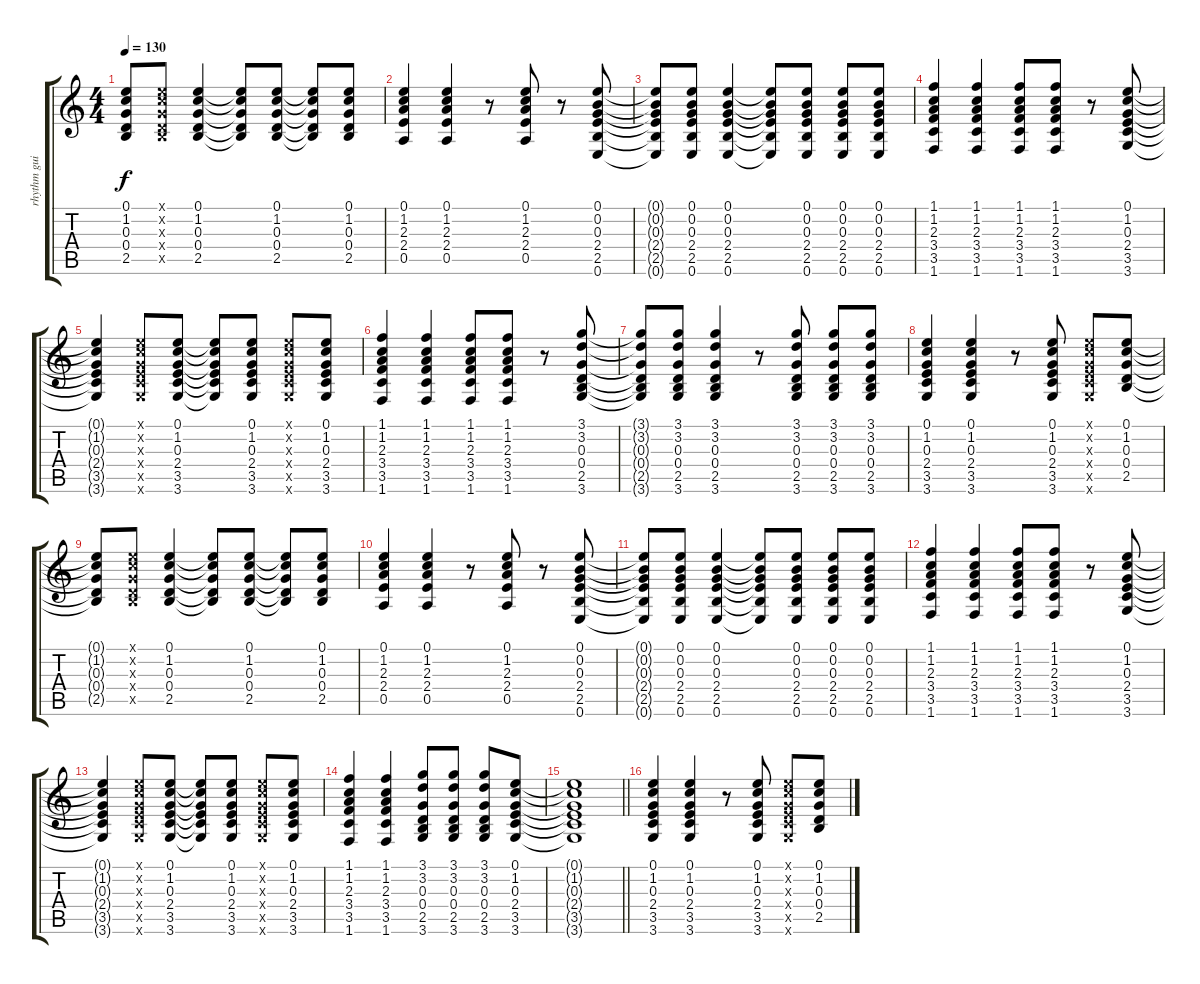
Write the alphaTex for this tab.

\track ("rhythm guitar" "rhythm gui") {instrument acousticguitarsteel}
\staff {score tabs}
\tuning (E4 B3 G3 D3 A2 E2) {hide}
\ts (4 4)
\tempo 130
\clef g2
\ks c
(0.1{t} 1.2{t} 0.3{t} 0.4{t} 2.5{t}).8{dy f} (0.1{x} 1.2{x} 0.3{x} 0.4{x} 2.5{x}).8 (0.1 1.2 0.3 0.4 2.5).4 (0.1{t} 1.2{t} 0.3{t} 0.4{t} 2.5{t}).8 (0.1 1.2 0.3 0.4 2.5).8 (0.1{t} 1.2{t} 0.3{t} 0.4{t} 2.5{t}).8 (0.1 1.2 0.3 0.4 2.5).8 |
(0.1 1.2 2.3 2.4 0.5).4 (0.1 1.2 2.3 2.4 0.5).4 r.8 (0.1 1.2 2.3 2.4 0.5).8 r.8 (0.1 0.2 0.3 2.4 2.5 0.6).8 |
(0.1{t} 0.2{t} 0.3{t} 2.4{t} 2.5{t} 0.6{t}).8 (0.1 0.2 0.3 2.4 2.5 0.6).8 (0.1 0.2 0.3 2.4 2.5 0.6).4 (0.1{t} 0.2{t} 0.3{t} 2.4{t} 2.5{t} 0.6{t}).8 (0.1 0.2 0.3 2.4 2.5 0.6).8 (0.1 0.2 0.3 2.4 2.5 0.6).8 (0.1 0.2 0.3 2.4 2.5 0.6).8 |
(1.1 1.2 2.3 3.4 3.5 1.6).4 (1.1 1.2 2.3 3.4 3.5 1.6).4 (1.1 1.2 2.3 3.4 3.5 1.6).8 (1.1 1.2 2.3 3.4 3.5 1.6).8 r.8 (0.1 1.2 0.3 2.4 3.5 3.6).8 |
(0.1{t} 1.2{t} 0.3{t} 2.4{t} 3.5{t} 3.6{t}).4 (0.1{x} 1.2{x} 0.3{x} 2.4{x} 3.5{x} 3.6{x}).8 (0.1 1.2 0.3 2.4 3.5 3.6).8 (0.1{t} 1.2{t} 0.3{t} 2.4{t} 3.5{t} 3.6{t}).8 (0.1 1.2 0.3 2.4 3.5 3.6).8 (0.1{x} 1.2{x} 0.3{x} 2.4{x} 3.5{x} 3.6{x}).8 (0.1 1.2 0.3 2.4 3.5 3.6).8 |
(1.1 1.2 2.3 3.4 3.5 1.6).4 (1.1 1.2 2.3 3.4 3.5 1.6).4 (1.1 1.2 2.3 3.4 3.5 1.6).8 (1.1 1.2 2.3 3.4 3.5 1.6).8 r.8 (3.1 3.2 0.3 0.4 2.5 3.6).8 |
(3.1{t} 3.2{t} 0.3{t} 0.4{t} 2.5{t} 3.6{t}).8 (3.1 3.2 0.3 0.4 2.5 3.6).8 (3.1 3.2 0.3 0.4 2.5 3.6).4 r.8 (3.1 3.2 0.3 0.4 2.5 3.6).8 (3.1 3.2 0.3 0.4 2.5 3.6).8 (3.1 3.2 0.3 0.4 2.5 3.6).8 |
(0.1 1.2 0.3 2.4 3.5 3.6).4 (0.1 1.2 0.3 2.4 3.5 3.6).4 r.8 (0.1 1.2 0.3 2.4 3.5 3.6).8 (0.1{x} 1.2{x} 0.3{x} 2.4{x} 3.5{x} 3.6{x}).8 (0.1 1.2 0.3 0.4 2.5).8 |
(0.1{t} 1.2{t} 0.3{t} 0.4{t} 2.5{t}).8 (0.1{x} 1.2{x} 0.3{x} 0.4{x} 2.5{x}).8{txt ""} (0.1 1.2 0.3 0.4 2.5).4 (0.1{t} 1.2{t} 0.3{t} 0.4{t} 2.5{t}).8 (0.1 1.2 0.3 0.4 2.5).8 (0.1{t} 1.2{t} 0.3{t} 0.4{t} 2.5{t}).8 (0.1 1.2 0.3 0.4 2.5).8 |
(0.1 1.2 2.3 2.4 0.5).4 (0.1 1.2 2.3 2.4 0.5).4 r.8 (0.1 1.2 2.3 2.4 0.5).8 r.8 (0.1 0.2 0.3 2.4 2.5 0.6).8 |
(0.1{t} 0.2{t} 0.3{t} 2.4{t} 2.5{t} 0.6{t}).8 (0.1 0.2 0.3 2.4 2.5 0.6).8 (0.1 0.2 0.3 2.4 2.5 0.6).4 (0.1{t} 0.2{t} 0.3{t} 2.4{t} 2.5{t} 0.6{t}).8 (0.1 0.2 0.3 2.4 2.5 0.6).8 (0.1 0.2 0.3 2.4 2.5 0.6).8 (0.1 0.2 0.3 2.4 2.5 0.6).8 |
(1.1 1.2 2.3 3.4 3.5 1.6).4 (1.1 1.2 2.3 3.4 3.5 1.6).4 (1.1 1.2 2.3 3.4 3.5 1.6).8 (1.1 1.2 2.3 3.4 3.5 1.6).8 r.8 (0.1 1.2 0.3 2.4 3.5 3.6).8 |
(0.1{t} 1.2{t} 0.3{t} 2.4{t} 3.5{t} 3.6{t}).4 (0.1{x} 1.2{x} 0.3{x} 2.4{x} 3.5{x} 3.6{x}).8 (0.1 1.2 0.3 2.4 3.5 3.6).8 (0.1{t} 1.2{t} 0.3{t} 2.4{t} 3.5{t} 3.6{t}).8 (0.1 1.2 0.3 2.4 3.5 3.6).8 (0.1{x} 1.2{x} 0.3{x} 2.4{x} 3.5{x} 3.6{x}).8 (0.1 1.2 0.3 2.4 3.5 3.6).8 |
(1.1 1.2 2.3 3.4 3.5 1.6).4 (1.1 1.2 2.3 3.4 3.5 1.6).4 (3.1 3.2 0.3 0.4 2.5 3.6).8 (3.1 3.2 0.3 0.4 2.5 3.6).8 (3.1 3.2 0.3 0.4 2.5 3.6).8 (0.1 1.2 0.3 2.4 3.5 3.6).8 |
\barLineRight lightlight
(0.1{t} 1.2{t} 0.3{t} 2.4{t} 3.5{t} 3.6{t}).1 |
(0.1 1.2 0.3 2.4 3.5 3.6).4 (0.1 1.2 0.3 2.4 3.5 3.6).4 r.8 (0.1 1.2 0.3 2.4 3.5 3.6).8 (0.1{x} 1.2{x} 0.3{x} 2.4{x} 3.5{x} 3.6{x}).8 (0.1 1.2 0.3 0.4 2.5).8
